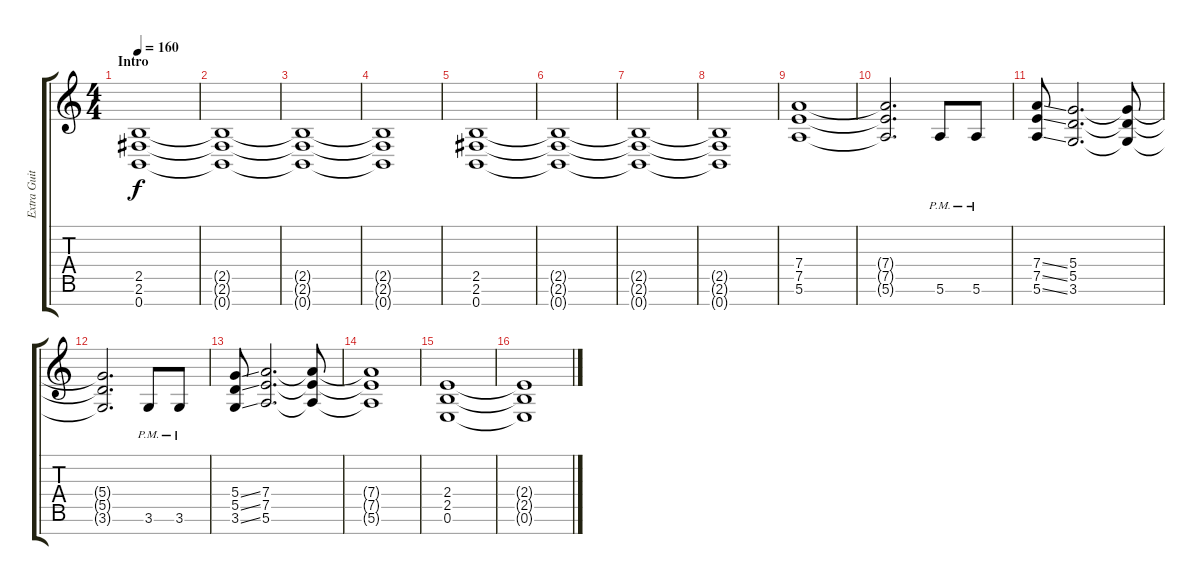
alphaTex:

\track ("Extra Guitar" "Extra Guit") {instrument distortionguitar}
\staff {score tabs}
\tuning (E4 B3 G3 D3 A2 E2 B1) {hide}
\ts (4 4)
\section ("" "Intro")
\tempo 160
\clef g2
\ks c
(2.5 2.6 0.7).1{dy f instrument distortionguitar} |
(2.5{t} 2.6{t} 0.7{t}).1 |
(2.5{t} 2.6{t} 0.7{t}).1 |
(2.5{t} 2.6{t} 0.7{t}).1 |
(2.5 2.6 0.7).1 |
(2.5{t} 2.6{t} 0.7{t}).1 |
(2.5{t} 2.6{t} 0.7{t}).1 |
(2.5{t} 2.6{t} 0.7{t}).1 |
(7.4 7.5 5.6).1 |
(7.4{t} 7.5{t} 5.6{t}).2{d} 5.6{pm}.8 5.6{pm}.8 |
(7.4{ss} 7.5{ss} 5.6{ss}).8 (5.4 5.5 3.6).2{d} (5.4{t} 5.5{t} 3.6{t}).8 |
(5.4{t} 5.5{t} 3.6{t}).2{d} 3.6{pm}.8 3.6{pm}.8 |
(5.4{ss} 5.5{ss} 3.6{ss}).8 (7.4 7.5 5.6).2{d} (7.4{t} 7.5{t} 5.6{t}).8 |
(7.4{t} 7.5{t} 5.6{t}).1 |
(2.4 2.5 0.6).1 |
(2.4{t} 2.5{t} 0.6{t}).1
